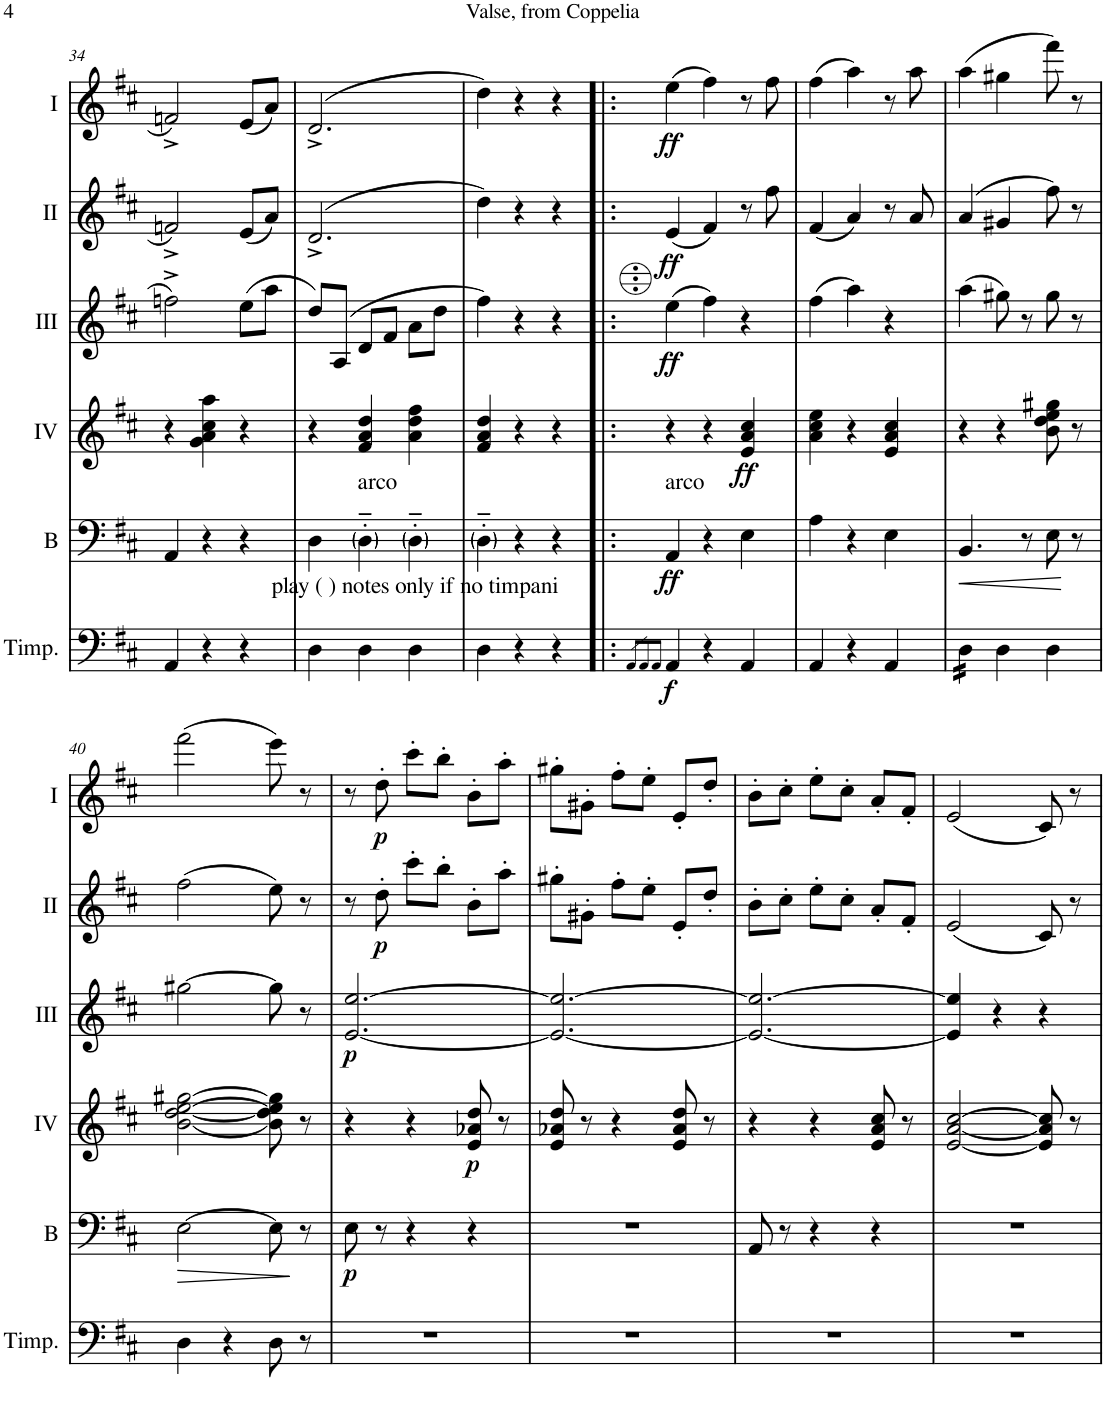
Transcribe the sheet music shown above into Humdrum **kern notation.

**kern	**dynam	**kern	**dynam	**kern	**dynam	**kern	**dynam	**kern	**dynam	**kern	**dynam
*part6	*part6	*part5	*part5	*part4	*part4	*part3	*part3	*part2	*part2	*part1	*part1
*staff6	*staff6	*staff5	*staff5	*staff4	*staff4	*staff3	*staff3	*staff2	*staff2	*staff1	*staff1
*I"Timpani	*	*I"Bass	*	*I"Acc. 4	*	*I"Acc. 3	*	*I"Acc. 2	*	*I"Acc. 1	*
*I'Timp.	*	*I'B	*	*	*	*	*	*	*	*	*
!!LO:PB:g=z
*clefF4	*	*clefF4	*	*clefG2	*	*clefG2	*	*clefG2	*	*clefG2	*
*	*	*Trd7c12	*	*Trd7c12	*	*Trd7c12	*	*	*	*	*
*k[f#c#]	*	*k[f#c#]	*	*k[f#c#]	*	*k[f#c#]	*	*k[f#c#]	*	*k[f#c#]	*
*M3/4	*	*M3/4	*	*M3/4	*	*M3/4	*	*M3/4	*	*M3/4	*
=34	=34	=34	=34	=34	=34	=34	=34	=34	=34	=34	=34
4AA/	.	4AA/	.	4r	.	2ffn^\	.	2fn^/	.	2fn^/	.
4r	.	4r	.	4g\ 4a\ 4cc#\ 4aa\	.	.	.	.	.	.	.
4r	.	4r	.	4r	.	(8ee\L	.	(8e/L	.	(8e/L	.
.	.	.	.	.	.	8aa\J	.	8a/J)	.	8a/J)	.
=35	=35	=35	=35	=35	=35	=35	=35	=35	=35	=35	=35
4D\	.	4D\	.	4r	.	8dd/L)	.	(2.d^/	.	(2.d^/	.
.	.	.	.	.	.	(8A/J	.	.	.	.	.
!	!	!LO:TX:b:t=play ( ) notes only if no timpani	!	!	!	!	!	!	!	!	!
!	!	!LO:TX:a:t=arco	!	!	!	!	!	!	!	!	!
4D\	.	4D'~\	.	4f#/ 4a/ 4dd/	.	8d/L	.	.	.	.	.
.	.	.	.	.	.	8f#/J	.	.	.	.	.
4D\	.	4D'~\	.	4a\ 4dd\ 4ff#\	.	8a\L	.	.	.	.	.
.	.	.	.	.	.	8dd\J	.	.	.	.	.
=36	=36	=36	=36	=36	=36	=36	=36	=36	=36	=36	=36
4D\	.	4D'~\	.	4f#/ 4a/ 4dd/	.	4ff#\)	.	4dd\)	.	4dd\)	.
4r	.	4r	.	4r	.	4r	.	4r	.	4r	.
4r	.	4r	.	4r	.	4r	.	4r	.	4r	.
=37!|:	=37!|:	=37!|:	=37!|:	=37!|:	=37!|:	=37!|:	=37!|:	=37!|:	=37!|:	=37!|:	=37!|:
8qAA/L	.	.	.	.	.	.	.	.	.	.	.
8qAA/	.	.	.	.	.	.	.	.	.	.	.
8qAA/J	.	.	.	.	.	.	.	.	.	.	.
!	!	!LO:TX:a:t=arco	!	!	!	!	!	!	!	!	!
!	!LO:DY:b	!	!LO:DY:b	!	!	!	!LO:DY:b	!	!LO:DY:b	!	!LO:DY:b
4AA/	f	4AA/	ff	4r	.	(4ee\	ff	(4e/	ff	(4ee\	ff
4r	.	4r	.	4r	.	4ff#\)	.	4f#/)	.	4ff#\)	.
!	!	!	!	!	!LO:DY:b	!	!	!	!	!	!
4AA/	.	4E\	.	4e/ 4a/ 4cc#/	ff	4r	.	8r	.	8r	.
.	.	.	.	.	.	.	.	8ff#\	.	8ff#\	.
=38	=38	=38	=38	=38	=38	=38	=38	=38	=38	=38	=38
4AA/	.	4A\	.	4a\ 4cc#\ 4ee\	.	(4ff#\	.	(4f#/	.	(4ff#\	.
4r	.	4r	.	4r	.	4aa\)	.	4a/)	.	4aa\)	.
4AA/	.	4E\	.	4e/ 4a/ 4cc#/	.	4r	.	8r	.	8r	.
.	.	.	.	.	.	.	.	8a/	.	8aa\	.
=39	=39	=39	=39	=39	=39	=39	=39	=39	=39	=39	=39
!	!	!	!LO:HP:b	!	!	!	!	!	!	!	!
*tremolo	*	*	*	*	*	*	*	*	*	*	*
16D\LL	.	4.BB/	<	4r	.	(4aa\	.	(4a/	.	(4aa\	.
16D\	.	.	.	.	.	.	.	.	.	.	.
16D\	.	.	.	.	.	.	.	.	.	.	.
16D\JJ	.	.	.	.	.	.	.	.	.	.	.
*Xtremolo	*	*	*	*	*	*	*	*	*	*	*
4D\	.	.	.	4r	.	8gg#X\)	.	4g#X/	.	4gg#X\	.
.	.	8r	.	.	.	8r	.	.	.	.	.
4D\	.	8E\	.	8b\ 8dd\ 8ee\ 8gg#X\	.	8gg#\	.	8ff#\)	.	8fff#\)	.
.	.	8r	[	8r	.	8r	.	8r	.	8r	.
!!LO:LB:g=z
=40	=40	=40	=40	=40	=40	=40	=40	=40	=40	=40	=40
!	!	!	!LO:HP:b	!	!	!	!	!	!	!	!
4D\	.	[2E\	>	[2b\ [2dd\ [2ee\ [2gg#X\	.	[2gg#X\	.	(2ff#\	.	(2fff#\	.
4r	.	.	.	.	.	.	.	.	.	.	.
8D\	.	8E\]	.	8b\] 8dd\] 8ee\] 8gg#\]	.	8gg#\]	.	8ee\)	.	8eee\)	.
8r	.	8r	]	8r	.	8r	.	8r	.	8r	.
=41	=41	=41	=41	=41	=41	=41	=41	=41	=41	=41	=41
!	!	!	!LO:DY:b	!	!	!	!LO:DY:b	!	!	!	!
2.r	.	8E\	p	4r	.	[2.e/ [2.ee/	p	8r	.	8r	.
!	!	!	!	!	!	!	!	!	!LO:DY:b	!	!LO:DY:b
.	.	8r	.	.	.	.	.	8dd'\	p	8dd'\	p
.	.	4r	.	4r	.	.	.	8ccc#'\L	.	8ccc#'\L	.
.	.	.	.	.	.	.	.	8bb'\J	.	8bb'\J	.
!	!	!	!	!	!LO:DY:b	!	!	!	!	!	!
.	.	4r	.	8e/ 8a-X/ 8dd/	p	.	.	8b'\L	.	8b'\L	.
.	.	.	.	8r	.	.	.	8aa'\J	.	8aa'\J	.
=42	=42	=42	=42	=42	=42	=42	=42	=42	=42	=42	=42
2.r	.	2.r	.	8e/ 8a-X/ 8dd/	.	2.e/_ 2.ee/_	.	8gg#X'\L	.	8gg#X'\L	.
.	.	.	.	8r	.	.	.	8g#X'\J	.	8g#X'\J	.
.	.	.	.	4r	.	.	.	8ff#'\L	.	8ff#'\L	.
.	.	.	.	.	.	.	.	8ee'\J	.	8ee'\J	.
.	.	.	.	8e/ 8a-/ 8dd/	.	.	.	8e'/L	.	8e'/L	.
.	.	.	.	8r	.	.	.	8dd'/J	.	8dd'/J	.
=43	=43	=43	=43	=43	=43	=43	=43	=43	=43	=43	=43
2.r	.	8AA/	.	4r	.	2.e/_ 2.ee/_	.	8b'\L	.	8b'\L	.
.	.	8r	.	.	.	.	.	8cc#'\J	.	8cc#'\J	.
.	.	4r	.	4r	.	.	.	8ee'\L	.	8ee'\L	.
.	.	.	.	.	.	.	.	8cc#'\J	.	8cc#'\J	.
.	.	4r	.	8e/ 8a/ 8cc#/	.	.	.	8a'/L	.	8a'/L	.
.	.	.	.	8r	.	.	.	8f#'/J	.	8f#'/J	.
=44	=44	=44	=44	=44	=44	=44	=44	=44	=44	=44	=44
2.r	.	2.r	.	[2e/ [2a/ [2cc#/	.	4e/] 4ee/]	.	(2e/	.	(2e/	.
.	.	.	.	.	.	4r	.	.	.	.	.
.	.	.	.	8e/] 8a/] 8cc#/]	.	4r	.	8c#/)	.	8c#/)	.
.	.	.	.	8r	.	.	.	8r	.	8r	.
=	=	=	=	=	=	=	=	=	=	=	=
*-	*-	*-	*-	*-	*-	*-	*-	*-	*-	*-	*-
